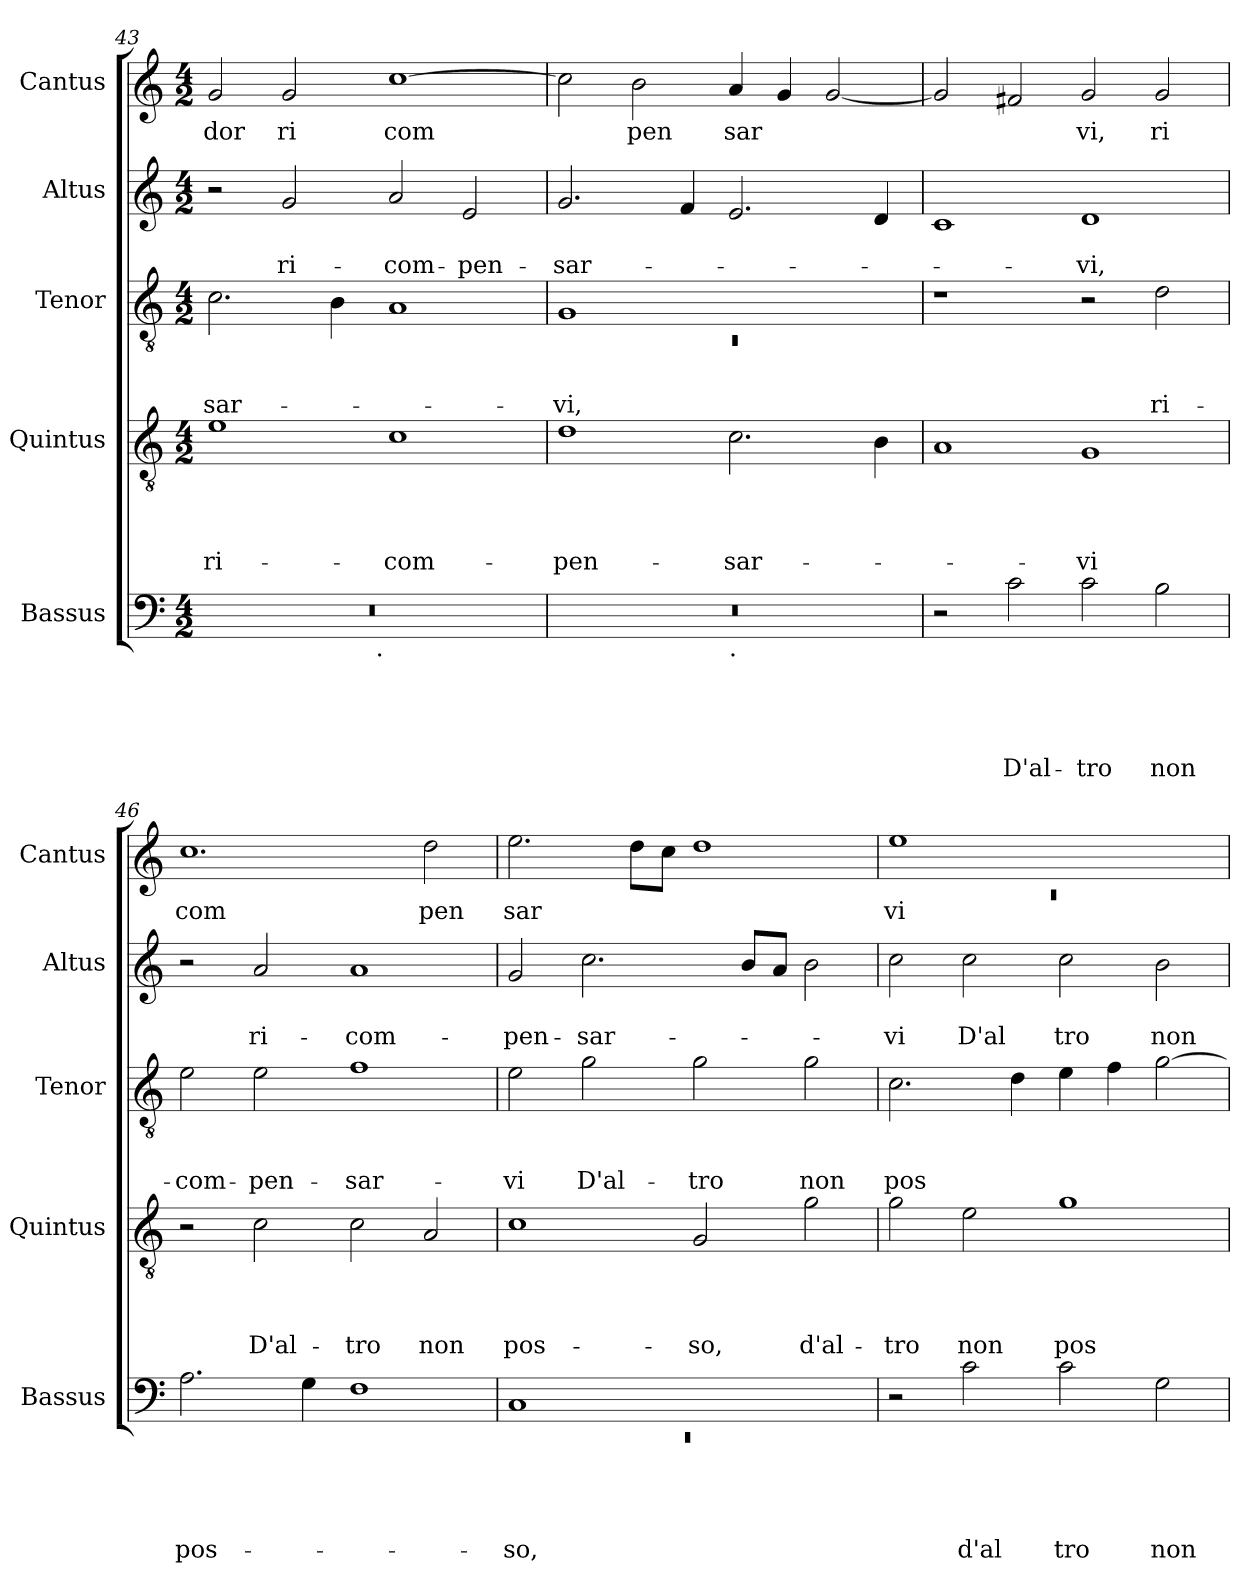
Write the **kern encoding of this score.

**kern	**text	**text	**text	**text	**text	**kern	**text	**text	**text	**text	**kern	**text	**text	**text	**kern	**text	**text	**kern	**text
*part5	*part5	*part5	*part5	*part5	*part5	*part4	*part4	*part4	*part4	*part4	*part3	*part3	*part3	*part3	*part2	*part2	*part2	*part1	*part1
*staff5	*staff5	*staff5	*staff5	*staff5	*staff5	*staff4	*staff4	*staff4	*staff4	*staff4	*staff3	*staff3	*staff3	*staff3	*staff2	*staff2	*staff2	*staff1	*staff1
*I"Bassus	*	*	*	*	*	*I"Quintus	*	*	*	*	*I"Tenor	*	*	*	*I"Altus	*	*	*I"Cantus	*
*I'Bassus	*	*	*	*	*	*I'Quintus	*	*	*	*	*I'Tenor	*	*	*	*I'Altus	*	*	*I'Cantus	*
*clefF4	*	*	*	*	*	*clefGv2	*	*	*	*	*clefGv2	*	*	*	*clefG2	*	*	*clefG2	*
*k[]	*	*	*	*	*	*k[]	*	*	*	*	*k[]	*	*	*	*k[]	*	*	*k[]	*
*C:	*	*	*	*	*	*C:	*	*	*	*	*C:	*	*	*	*C:	*	*	*C:	*
*M4/2	*	*	*	*	*	*M4/2	*	*	*	*	*M4/2	*	*	*	*M4/2	*	*	*M4/2	*
=43	=43	=43	=43	=43	=43	=43	=43	=43	=43	=43	=43	=43	=43	=43	=43	=43	=43	=43	=43
!	!	!	!	!	!	!	!	!	!	!LO:LY:b	!	!	!	!LO:LY:b	!	!	!	!	!LO:LY:b
*^	*	*	*	*	*	*	*	*	*	*	*	*	*	*	*	*	*	*	*
0r	2ryy	.	.	.	.	.	1e	.	.	.	ri-	2.c\	.	.	-sar-	2r	.	.	2g/	dor
!	!	!	!	!	!	!	!	!	!	!	!	!	!	!	!	!	!	!LO:LY:b	!	!LO:LY:b
.	4...ryy	.	.	.	.	.	.	.	.	.	.	.	.	.	.	2g/	.	ri-	2g/	ri
.	.	.	.	.	.	.	.	.	.	.	.	4B\	.	.	.	.	.	.	.	.
!	!LO:TX:b:t=.	!	!	!	!	!	!	!	!	!	!	!	!	!	!	!	!	!	!	!
.	1ryy	.	.	.	.	.	.	.	.	.	.	.	.	.	.	.	.	.	.	.
!	!	!	!	!	!	!	!	!	!	!	!LO:LY:b	!	!	!	!	!	!	!LO:LY:b	!	!LO:LY:b
.	.	.	.	.	.	.	1c	.	.	.	-com-	1A	.	.	.	2a/	.	-com-	[>1cc	com
!	!	!	!	!	!	!	!	!	!	!	!	!	!	!	!	!	!	!LO:LY:b	!	!
.	.	.	.	.	.	.	.	.	.	.	.	.	.	.	.	2e/	.	-pen-	.	.
.	32ryy	.	.	.	.	.	.	.	.	.	.	.	.	.	.	.	.	.	.	.
=44	=44	=44	=44	=44	=44	=44	=44	=44	=44	=44	=44	=44	=44	=44	=44	=44	=44	=44	=44	=44
*	*	*	*	*	*	*	*	*	*	*	*	*^	*	*	*	*	*	*	*	*
!	!	!	!	!	!	!	!	!	!	!	!LO:LY:b	!	!LO:N:vis=1	!	!	!LO:LY:b	!	!	!LO:LY:b	!	!
0r	1ryy	.	.	.	.	.	1d	.	.	.	-pen-	1G	0rC	.	.	-vi,	2.g/	.	-sar-	2cc\]	.
!	!	!	!	!	!	!	!	!	!	!	!	!	!	!	!	!	!	!	!	!	!LO:LY:b
.	.	.	.	.	.	.	.	.	.	.	.	.	.	.	.	.	.	.	.	2b\	pen
.	.	.	.	.	.	.	.	.	.	.	.	.	.	.	.	.	4f/	.	.	.	.
!	!LO:TX:b:t=.	!	!	!	!	!	!	!	!	!	!	!	!	!	!	!	!	!	!	!	!
!	!	!	!	!	!	!	!	!	!	!	!LO:LY:b	!	!	!	!	!	!	!	!	!	!LO:LY:b
.	1ryy	.	.	.	.	.	2.c\	.	.	.	-sar-	1ryy	.	.	.	.	2.e/	.	.	4a/	sar
.	.	.	.	.	.	.	.	.	.	.	.	.	.	.	.	.	.	.	.	4g/	.
.	.	.	.	.	.	.	.	.	.	.	.	.	.	.	.	.	.	.	.	[<2g/	.
.	.	.	.	.	.	.	4B\	.	.	.	.	.	.	.	.	.	4d/	.	.	.	.
*v	*v	*	*	*	*	*	*	*	*	*	*	*v	*v	*	*	*	*	*	*	*	*
=45	=45	=45	=45	=45	=45	=45	=45	=45	=45	=45	=45	=45	=45	=45	=45	=45	=45	=45	=45
2r	.	.	.	.	.	1A	.	.	.	.	1r	.	.	.	1c	.	.	2g/]	.
!	!	!	!	!	!LO:LY:b	!	!	!	!	!	!	!	!	!	!	!	!	!	!
2c\	.	.	.	.	D'al-	.	.	.	.	.	.	.	.	.	.	.	.	2f#/	.
!	!	!	!	!	!LO:LY:b	!	!	!	!	!LO:LY:b	!	!	!	!	!	!	!LO:LY:b	!	!LO:LY:b
2c\	.	.	.	.	-tro	1G	.	.	.	-vi	2r	.	.	.	1d	.	-vi,	2g/	vi,
!	!	!	!	!	!LO:LY:b	!	!	!	!	!	!	!	!	!LO:LY:b	!	!	!	!	!LO:LY:b
2B\	.	.	.	.	non	.	.	.	.	.	2d\	.	.	ri-	.	.	.	2g/	ri
=46	=46	=46	=46	=46	=46	=46	=46	=46	=46	=46	=46	=46	=46	=46	=46	=46	=46	=46	=46
!	!	!	!	!	!LO:LY:b	!	!	!	!	!	!	!	!	!LO:LY:b	!	!	!	!	!LO:LY:b
2.A\	.	.	.	.	pos-	2r	.	.	.	.	2e\	.	.	-com-	2r	.	.	1.cc	com
!	!	!	!	!	!	!	!	!	!	!LO:LY:b	!	!	!	!LO:LY:b	!	!	!LO:LY:b	!	!
.	.	.	.	.	.	2c\	.	.	.	D'al-	2e\	.	.	-pen-	2a/	.	ri-	.	.
4G\	.	.	.	.	.	.	.	.	.	.	.	.	.	.	.	.	.	.	.
!	!	!	!	!	!	!	!	!	!	!LO:LY:b	!	!	!	!LO:LY:b	!	!	!LO:LY:b	!	!
1F	.	.	.	.	.	2c\	.	.	.	-tro	1f	.	.	-sar-	1a	.	-com-	.	.
!	!	!	!	!	!	!	!	!	!	!LO:LY:b	!	!	!	!	!	!	!	!	!LO:LY:b
.	.	.	.	.	.	2A/	.	.	.	non	.	.	.	.	.	.	.	2dd\	pen
=47	=47	=47	=47	=47	=47	=47	=47	=47	=47	=47	=47	=47	=47	=47	=47	=47	=47	=47	=47
*^	*	*	*	*	*	*	*	*	*	*	*	*	*	*	*	*	*	*	*
!	!LO:N:vis=1	!	!	!	!	!LO:LY:b	!	!	!	!	!LO:LY:b	!	!	!	!LO:LY:b	!	!	!LO:LY:b	!	!LO:LY:b
1C	0rEE	.	.	.	.	-so,	1c	.	.	.	pos-	2e\	.	.	-vi	2g/	.	-pen-	2.ee\	sar
!	!	!	!	!	!	!	!	!	!	!	!	!	!	!	!LO:LY:b	!	!	!LO:LY:b	!	!
.	.	.	.	.	.	.	.	.	.	.	.	2g\	.	.	D'al-	2.cc\	.	-sar-	.	.
.	.	.	.	.	.	.	.	.	.	.	.	.	.	.	.	.	.	.	8dd\L	.
.	.	.	.	.	.	.	.	.	.	.	.	.	.	.	.	.	.	.	8cc\J	.
!	!	!	!	!	!	!	!	!	!	!	!LO:LY:b	!	!	!	!LO:LY:b	!	!	!	!	!
1ryy	.	.	.	.	.	.	2G/	.	.	.	-so,	2g\	.	.	-tro	.	.	.	1dd	.
.	.	.	.	.	.	.	.	.	.	.	.	.	.	.	.	8b/L	.	.	.	.
.	.	.	.	.	.	.	.	.	.	.	.	.	.	.	.	8a/J	.	.	.	.
!	!	!	!	!	!	!	!	!	!	!	!LO:LY:b	!	!	!	!LO:LY:b	!	!	!	!	!
.	.	.	.	.	.	.	2g\	.	.	.	d'al-	2g\	.	.	non	2b\	.	.	.	.
*v	*v	*	*	*	*	*	*	*	*	*	*	*	*	*	*	*	*	*	*	*
!!LO:LB:g=z
=48	=48	=48	=48	=48	=48	=48	=48	=48	=48	=48	=48	=48	=48	=48	=48	=48	=48	=48	=48
*	*	*	*	*	*	*	*	*	*	*	*	*	*	*	*	*	*	*^	*
!	!	!	!	!	!	!	!	!	!	!LO:LY:b	!	!	!	!LO:LY:b	!	!	!LO:LY:b	!	!LO:N:vis=1	!LO:LY:b
2r	.	.	.	.	.	2g\	.	.	.	-tro	2.c\	.	.	pos	2cc\	.	-vi	1ee	0rc	vi
!	!	!	!	!	!LO:LY:b	!	!	!	!	!LO:LY:b	!	!	!	!	!	!	!LO:LY:b	!	!	!
2c\	.	.	.	.	d'al	2e\	.	.	.	non	.	.	.	.	2cc\	.	D'al	.	.	.
.	.	.	.	.	.	.	.	.	.	.	4d\	.	.	.	.	.	.	.	.	.
!	!	!	!	!	!LO:LY:b	!	!	!	!	!LO:LY:b	!	!	!	!	!	!	!LO:LY:b	!	!	!
2c\	.	.	.	.	tro	1g	.	.	.	pos	4e\	.	.	.	2cc\	.	tro	1ryy	.	.
.	.	.	.	.	.	.	.	.	.	.	4f\	.	.	.	.	.	.	.	.	.
!	!	!	!	!	!LO:LY:b	!	!	!	!	!	!	!	!	!	!	!	!LO:LY:b	!	!	!
2G\	.	.	.	.	non	.	.	.	.	.	[>2g\	.	.	.	2b\	.	non	.	.	.
*	*	*	*	*	*	*	*	*	*	*	*	*	*	*	*	*	*	*v	*v	*
=	=	=	=	=	=	=	=	=	=	=	=	=	=	=	=	=	=	=	=
*-	*-	*-	*-	*-	*-	*-	*-	*-	*-	*-	*-	*-	*-	*-	*-	*-	*-	*-	*-
